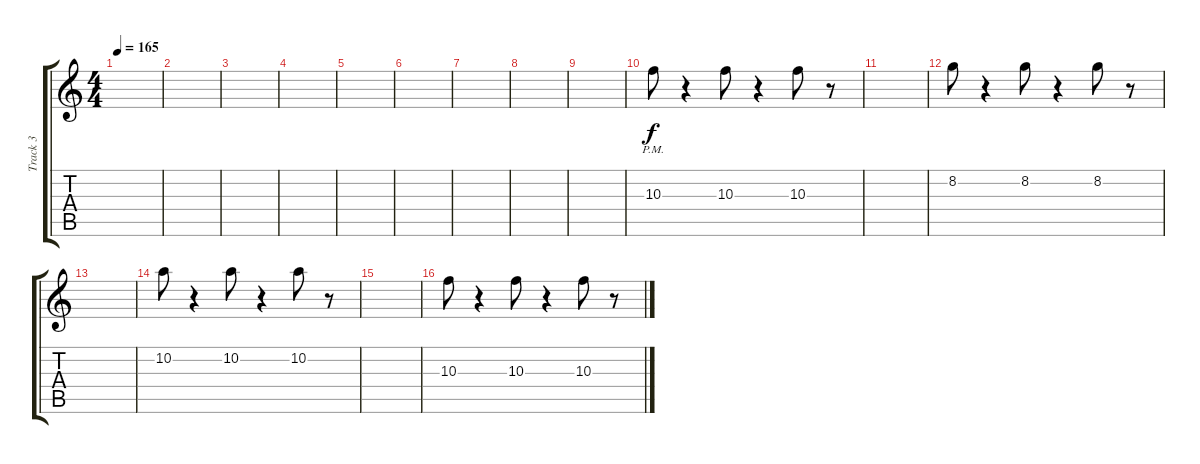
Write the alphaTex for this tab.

\track ("Track 3" "Track 3") {instrument distortionguitar}
\staff {score tabs}
\tuning (E4 B3 G3 D3 A2 D2) {hide}
\ts (4 4)
\tempo 165
\clef g2
\ks c
|
|
|
|
|
|
|
|
|
10.3{pm}.8 r.4 10.3.8 r.4 10.3.8 r.8 |
|
8.2.8 r.4 8.2.8 r.4 8.2.8 r.8 |
|
10.2.8 r.4 10.2.8 r.4 10.2.8 r.8 |
|
10.3.8 r.4 10.3.8 r.4 10.3.8 r.8
